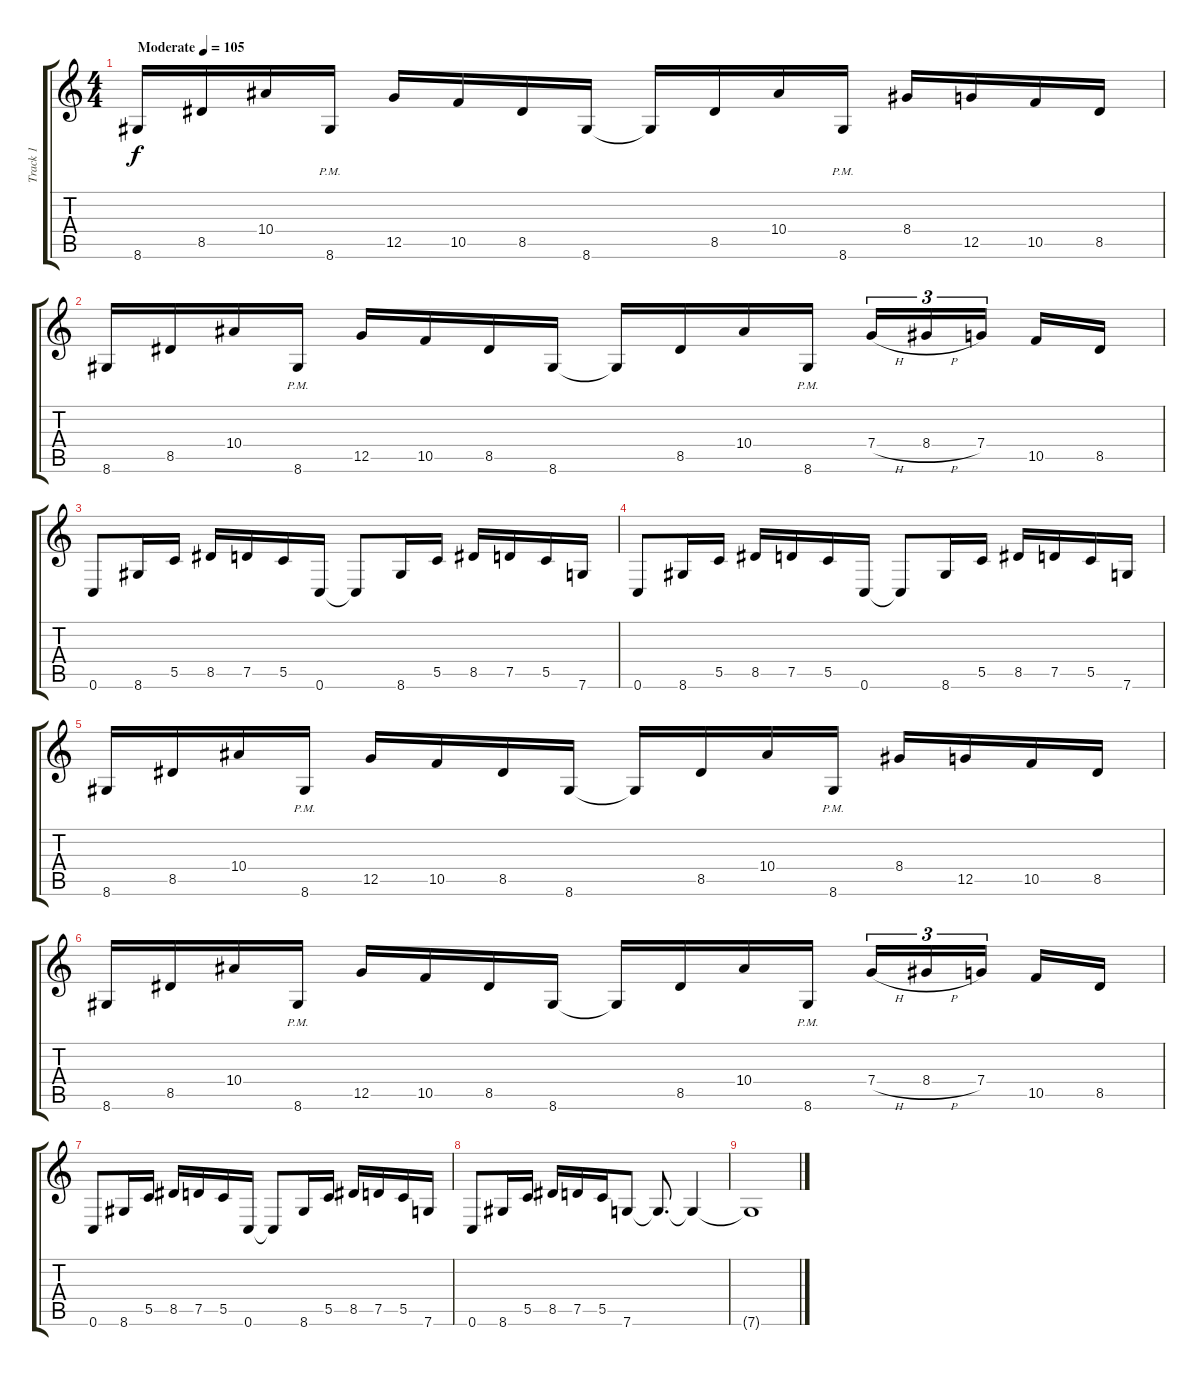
\track ("Track 1" "Track 1") {instrument distortionguitar}
\staff {score tabs}
\tuning (D4 A3 F3 C3 G2 C2) {hide}
\ts (4 4)
\tempo (105 "Moderate")
\clef g2
\ks c
8.6.16{dy f instrument distortionguitar} 8.5.16 10.4.16 8.6{pm}.16 12.5.16 10.5.16 8.5.16 8.6.16 8.6{t}.16 8.5.16 10.4.16 8.6{pm}.16 8.4.16 12.5.16 10.5.16 8.5.16 |
8.6.16 8.5.16 10.4.16 8.6{pm}.16 12.5.16 10.5.16 8.5.16 8.6.16 8.6{t}.16 8.5.16 10.4.16 8.6{pm}.16 7.4{h}.16{tu (3 2)} 8.4{h}.16{tu (3 2)} 7.4.16{tu (3 2) beam splitsecondary} 10.5.16 8.5.16 |
0.6.8 8.6.16 5.5.16 8.5.16 7.5.16 5.5.16 0.6.16 0.6{t}.8 8.6.16 5.5.16 8.5.16 7.5.16 5.5.16 7.6.16 |
0.6.8 8.6.16 5.5.16 8.5.16 7.5.16 5.5.16 0.6.16 0.6{t}.8 8.6.16 5.5.16 8.5.16 7.5.16 5.5.16 7.6.16 |
8.6.16 8.5.16 10.4.16 8.6{pm}.16 12.5.16 10.5.16 8.5.16 8.6.16 8.6{t}.16 8.5.16 10.4.16 8.6{pm}.16 8.4.16 12.5.16 10.5.16 8.5.16 |
8.6.16 8.5.16 10.4.16 8.6{pm}.16 12.5.16 10.5.16 8.5.16 8.6.16 8.6{t}.16 8.5.16 10.4.16 8.6{pm}.16 7.4{h}.16{tu (3 2)} 8.4{h}.16{tu (3 2)} 7.4.16{tu (3 2) beam splitsecondary} 10.5.16 8.5.16 |
0.6.8 8.6.16 5.5.16 8.5.16 7.5.16 5.5.16 0.6.16 0.6{t}.8 8.6.16 5.5.16 8.5.16 7.5.16 5.5.16 7.6.16 |
0.6.8 8.6.16 5.5.16 8.5.16 7.5.16 5.5.16 7.6.8 7.6{t}.8{d} 7.6{t}.4 |
7.6{t}.1
